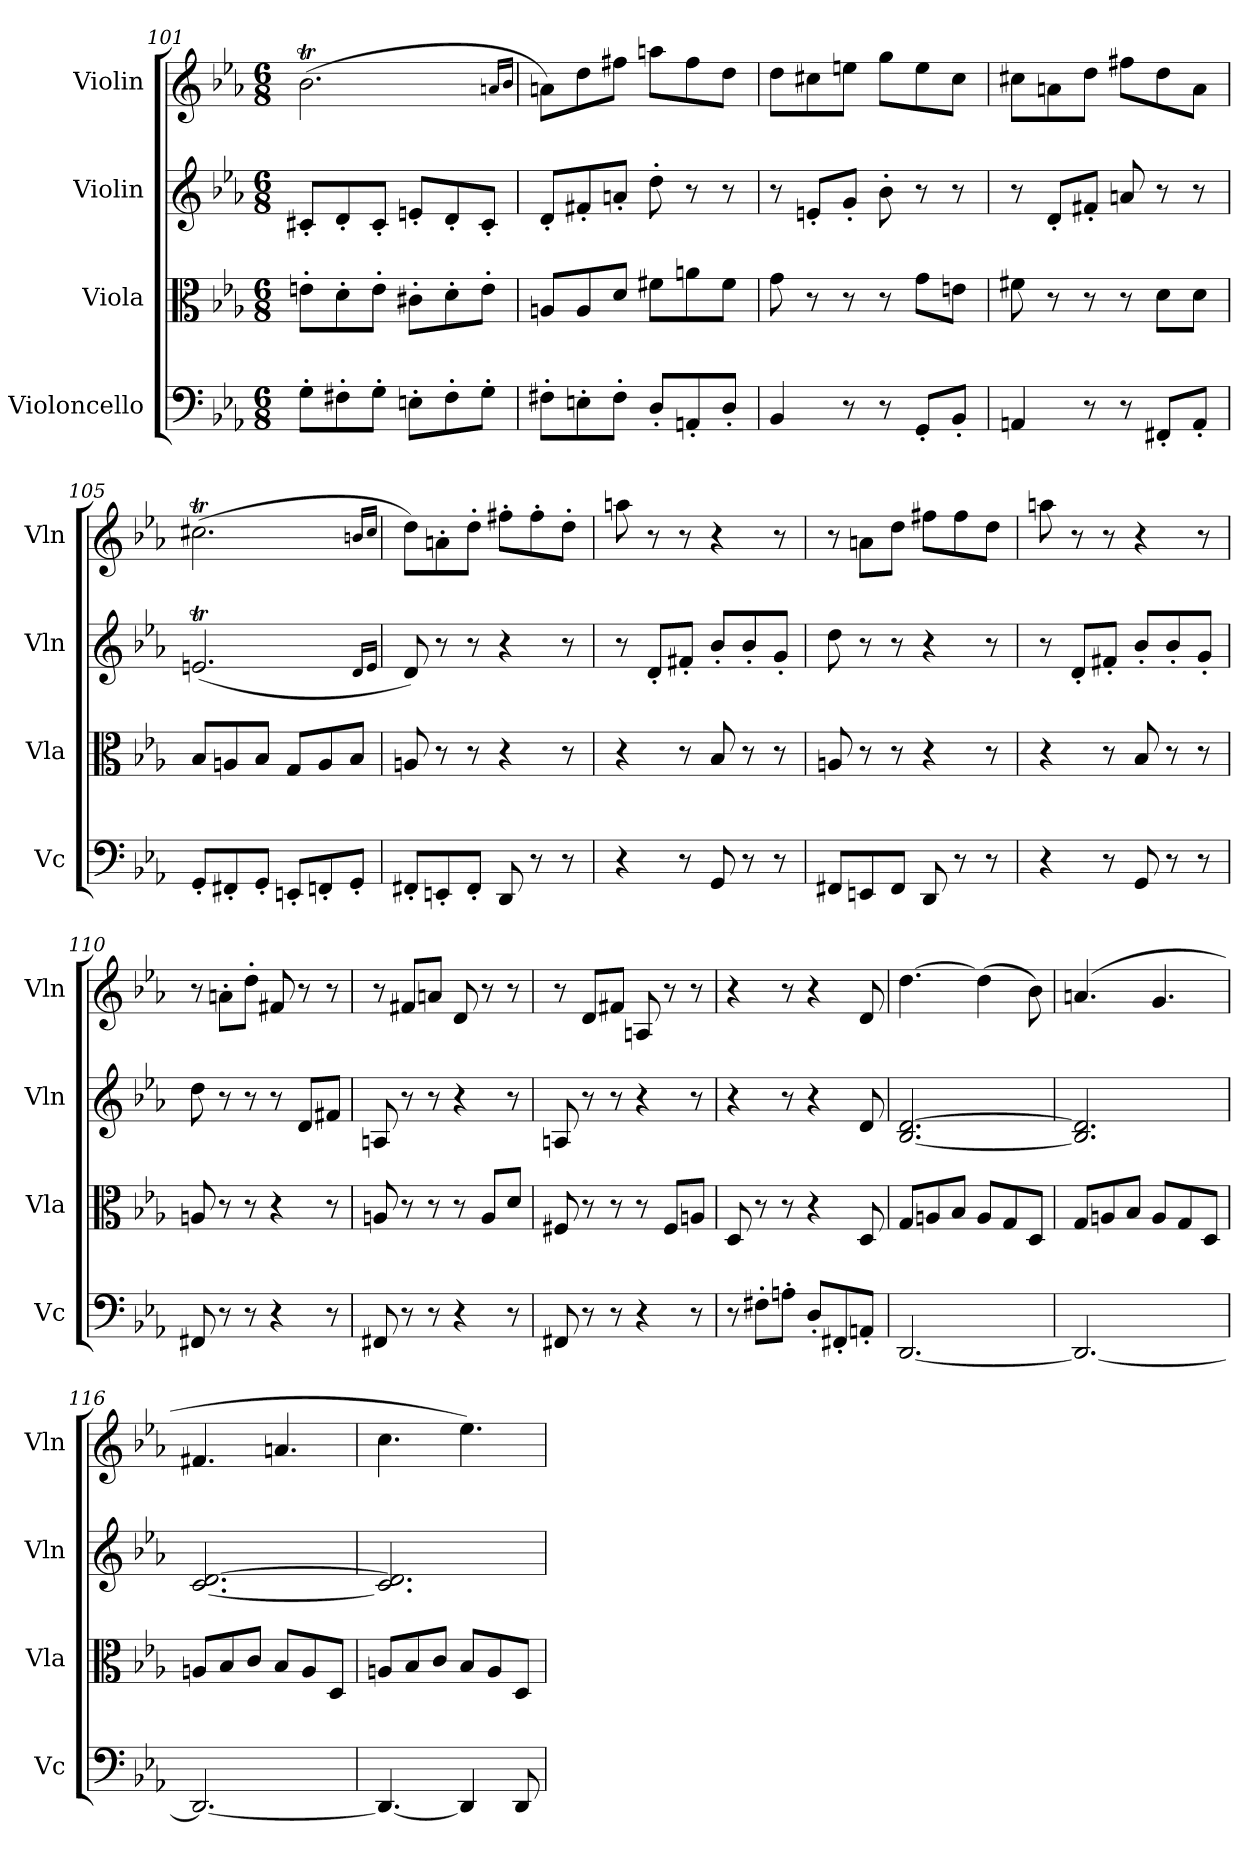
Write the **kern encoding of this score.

**kern	**kern	**kern	**kern
*part4	*part3	*part2	*part1
*staff4	*staff3	*staff2	*staff1
*I"Violoncello	*I"Viola	*I"Violin	*I"Violin
*I'Vc	*I'Vla	*I'Vln	*I'Vln
*clefF4	*clefC3	*clefG2	*clefG2
*k[b-e-a-]	*k[b-e-a-]	*k[b-e-a-]	*k[b-e-a-]
*M6/8	*M6/8	*M6/8	*M6/8
=101	=101	=101	=101
8G'\L	8en'\L	8c#X'/L	(2.b-T\
8F#X'\	8d'\	8d'/	.
8G'\J	8e'\J	8c#'/J	.
8En'\L	8c#X'\L	8en'/L	.
8F#'\	8d'\	8d'/	.
8G'\J	8e'\J	8c#'/J	.
.	.	.	16qan/LL
.	.	.	16qb-/JJ
!!LO:LB:g=z
=102	=102	=102	=102
8F#X'\L	8An/L	8d'/L	8an\L)
8En'\	8A/	8f#X'/	8dd\
8F#'\J	8d/J	8an'/J	8ff#X\J
8D'/L	8f#X\L	8dd'\	8aan\L
8AAn'/	8an\	8r	8ff#\
8D'/J	8f#\J	8r	8dd\J
=103	=103	=103	=103
4BB-/	8g\	8r	8dd\L
.	8r	8en'/L	8cc#X\
8r	8r	8g'/J	8een\J
8r	8r	8b-'\	8gg\L
8GG'/L	8g\L	8r	8ee\
8BB-'/J	8en\J	8r	8cc#\J
=104	=104	=104	=104
4AAn/	8f#X\	8r	8cc#X\L
.	8r	8d'/L	8an\
8r	8r	8f#X'/J	8dd\J
8r	8r	8an/	8ff#X\L
8FF#X'/L	8d\L	8r	8dd\
8AA'/J	8d\J	8r	8a\J
=105	=105	=105	=105
8GG'/L	8B-/L	(2.ent/	(2.cc#Xt\
8FF#X'/	8An/	.	.
8GG'/J	8B-/J	.	.
8EEn'/L	8G/L	.	.
8FFn'/	8A/	.	.
8GG'/J	8B-/J	.	.
.	.	16qd/LL	16qbn/LL
.	.	16qe/JJ	16qcc#/JJ
=106	=106	=106	=106
8FF#X'/L	8An/	8d/)	8dd\L)
8EEn'/	8r	8r	8an'\
8FF#'/J	8r	8r	8dd'\J
8DD/	4r	4r	8ff#X'\L
8r	.	.	8ff#'\
8r	8r	8r	8dd'\J
=107	=107	=107	=107
4r	4r	8r	8aan\
.	.	8d'/L	8r
8r	8r	8f#X'/J	8r
8GG/	8B-/	8b-'/L	4r
8r	8r	8b-'/	.
8r	8r	8g'/J	8r
=108	=108	=108	=108
8FF#X/L	8An/	8dd\	8r
8EEn/	8r	8r	8an\L
8FF#/J	8r	8r	8dd\J
8DD/	4r	4r	8ff#X\L
8r	.	.	8ff#\
8r	8r	8r	8dd\J
!!LO:PB:g=z
=109	=109	=109	=109
4r	4r	8r	8aan\
.	.	8d'/L	8r
8r	8r	8f#X'/J	8r
8GG/	8B-/	8b-'/L	4r
8r	8r	8b-'/	.
8r	8r	8g'/J	8r
=110	=110	=110	=110
8FF#X/	8An/	8dd\	8r
8r	8r	8r	8an'\L
8r	8r	8r	8dd'\J
4r	4r	8r	8f#X/
.	.	8d/L	8r
8r	8r	8f#X/J	8r
=111	=111	=111	=111
8FF#X/	8An/	8An/	8r
8r	8r	8r	8f#X/L
8r	8r	8r	8an/J
4r	8r	4r	8d/
.	8A/L	.	8r
8r	8d/J	8r	8r
=112	=112	=112	=112
8FF#X/	8F#X/	8An/	8r
8r	8r	8r	8d/L
8r	8r	8r	8f#X/J
4r	8r	4r	8An/
.	8F#/L	.	8r
8r	8An/J	8r	8r
=113	=113	=113	=113
8r	8D/	4r	4r
8F#X'\L	8r	.	.
8An'\J	8r	8r	8r
8D'/L	4r	4r	4r
8FF#X'/	.	.	.
8AAn'/J	8D/	8d/	8d/
=114	=114	=114	=114
[2.DD/	8G/L	[2.B-/ [2.d/	[4.dd\
.	8An/	.	.
.	8B-/J	.	.
.	8A/L	.	(4dd\]
.	8G/	.	.
.	8D/J	.	8b-\)
=115	=115	=115	=115
2.DD/_	8G/L	2.B-/] 2.d/]	(4.an/
.	8An/	.	.
.	8B-/J	.	.
.	8A/L	.	4.g/
.	8G/	.	.
.	8D/J	.	.
!!LO:LB:g=z
=116	=116	=116	=116
2.DD/_	8An/L	[2.c/ [2.d/	4.f#X/
.	8B-/	.	.
.	8c/J	.	.
.	8B-/L	.	4.an/
.	8A/	.	.
.	8D/J	.	.
=117	=117	=117	=117
4.DD/_	8An/L	2.c/] 2.d/]	4.cc\
.	8B-/	.	.
.	8c/J	.	.
4DD/]	8B-/L	.	4.ee-\)
.	8A/	.	.
8DD/	8D/J	.	.
=	=	=	=
*-	*-	*-	*-
